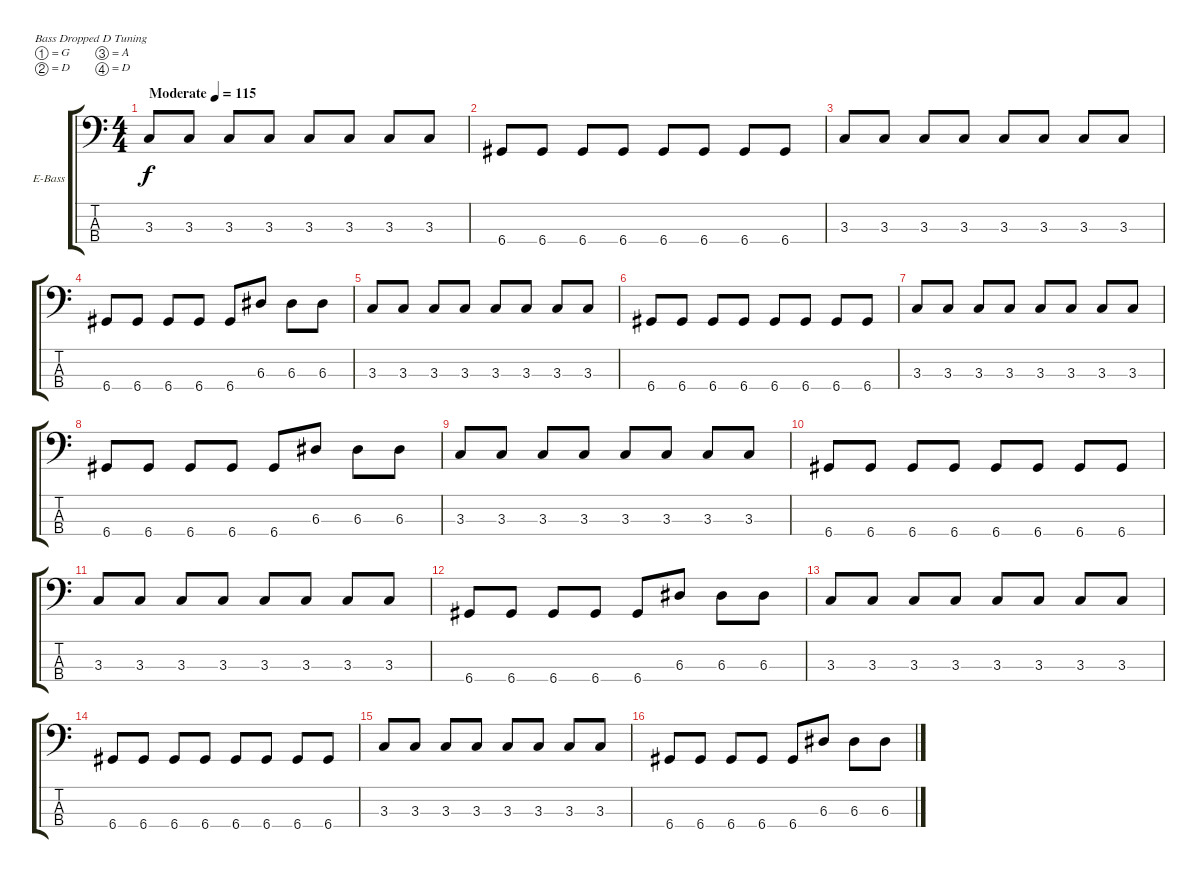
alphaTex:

\bracketExtendMode groupsimilarinstruments
\firstSystemTrackNameOrientation horizontal
\otherSystemsTrackNameOrientation horizontal
\track ("Electric Bass" "E-Bass") {instrument electricbassfinger}
\staff {score tabs}
\tuning (G2 D2 A1 D1)
\ts (4 4)
\beaming (8 2 2 2 2)
\tempo (115 "Moderate")
\clef f4
\scale
0.256303
\ks c
3.3.8{dy f instrument electricbassfinger} 3.3.8 3.3.8 3.3.8 3.3.8 3.3.8 3.3.8 3.3.8 |
\scale
0.256303 6.4.8 6.4.8 6.4.8 6.4.8 6.4.8 6.4.8 6.4.8 6.4.8 |
\scale
0.333333 3.3.8 3.3.8 3.3.8 3.3.8 3.3.8 3.3.8 3.3.8 3.3.8 |
\scale
0.333333 6.4.8 6.4.8 6.4.8 6.4.8 6.4.8 6.3.8 6.3.8 6.3.8 |
\scale
0.333333 3.3.8 3.3.8 3.3.8 3.3.8 3.3.8 3.3.8 3.3.8 3.3.8 |
\scale
0.333333 6.4.8 6.4.8 6.4.8 6.4.8 6.4.8 6.4.8 6.4.8 6.4.8 |
\scale
0.333333 3.3.8 3.3.8 3.3.8 3.3.8 3.3.8 3.3.8 3.3.8 3.3.8 |
\scale
0.333333 6.4.8 6.4.8 6.4.8 6.4.8 6.4.8 6.3.8 6.3.8 6.3.8 |
\scale
0.333333 3.3.8 3.3.8 3.3.8 3.3.8 3.3.8 3.3.8 3.3.8 3.3.8 |
\scale
0.333333 6.4.8 6.4.8 6.4.8 6.4.8 6.4.8 6.4.8 6.4.8 6.4.8 |
\scale
0.333333 3.3.8 3.3.8 3.3.8 3.3.8 3.3.8 3.3.8 3.3.8 3.3.8 |
\scale
0.333333 6.4.8 6.4.8 6.4.8 6.4.8 6.4.8 6.3.8 6.3.8 6.3.8 |
\scale
0.333333 3.3.8 3.3.8 3.3.8 3.3.8 3.3.8 3.3.8 3.3.8 3.3.8 |
\scale
0.333333 6.4.8 6.4.8 6.4.8 6.4.8 6.4.8 6.4.8 6.4.8 6.4.8 |
\scale
0.333333 3.3.8 3.3.8 3.3.8 3.3.8 3.3.8 3.3.8 3.3.8 3.3.8 |
\scale
0.333333 6.4.8 6.4.8 6.4.8 6.4.8 6.4.8 6.3.8 6.3.8 6.3.8
